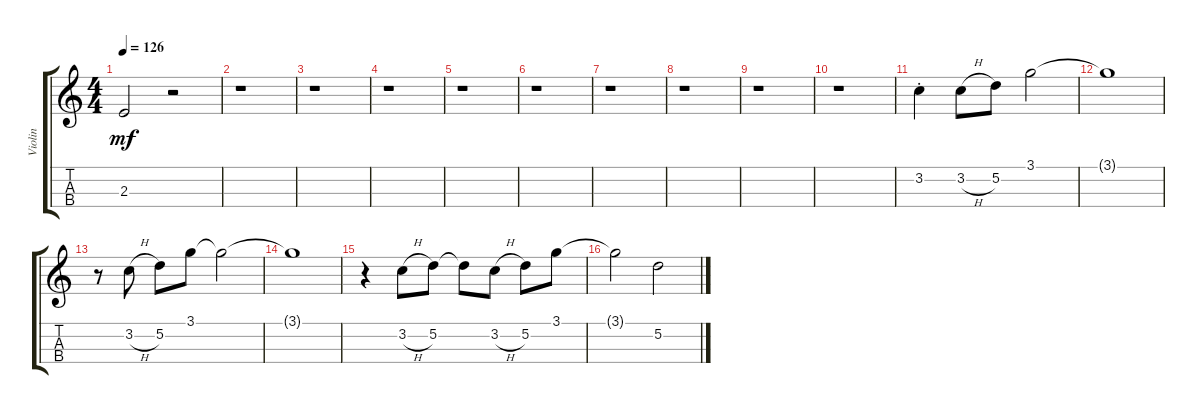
\track ("Violin" "Violin") {instrument violin}
\staff {score tabs}
\tuning (E5 A4 D4 G3) {hide}
\ts (4 4)
\tempo 126
\clef g2
\ks c
2.3.2{dy mf} r.2 |
r.1 |
r.1 |
r.1 |
r.1 |
r.1 |
r.1 |
r.1 |
r.1 |
r.1 |
3.2{st}.4 3.2{h}.8 5.2.8 3.1.2 |
3.1{t}.1 |
r.8 3.2{h}.8 5.2.8 3.1.8 3.1{t}.2 |
3.1{t}.1 |
r.4 3.2{h}.8 5.2.8 5.2{t}.8 3.2{h}.8 5.2.8 3.1.8 |
3.1{t}.2 5.2.2
